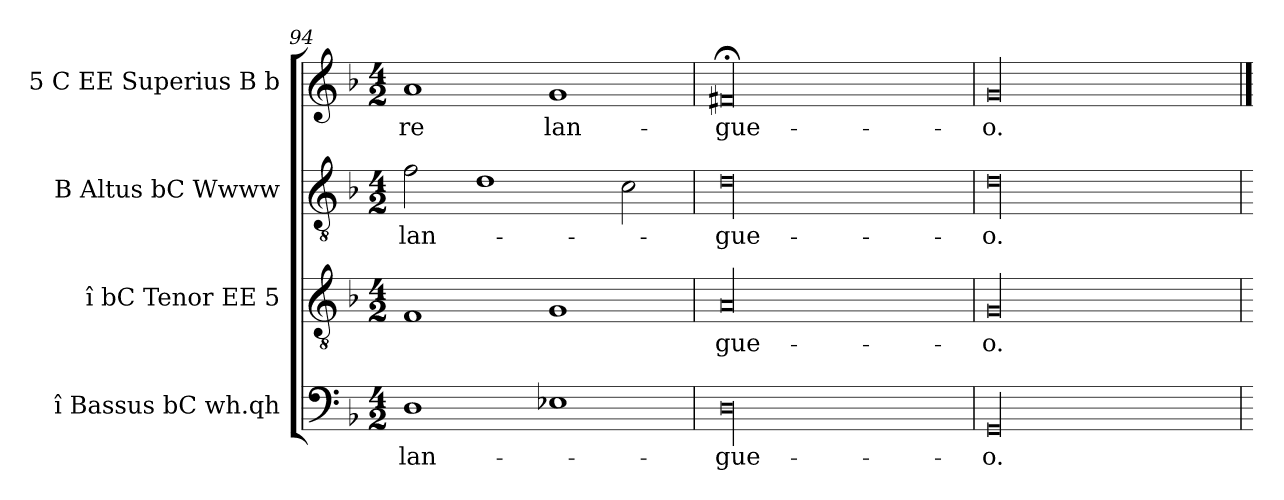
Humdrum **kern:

**kern	**text	**kern	**text	**kern	**text	**kern	**text
*part4	*part4	*part3	*part3	*part2	*part2	*part1	*part1
*staff4	*staff4	*staff3	*staff3	*staff2	*staff2	*staff1	*staff1
*I"î  Bassus  bC  wh.qh	*	*I"î  bC  Tenor  EE 5	*	*I"B  Altus  bC  Wwww	*	*I"5  C EE  Superius  B  b	*
*I'B.	*	*I'T.	*	*I'A.	*	*I'S.	*
*clefF4	*	*clefGv2	*	*clefGv2	*	*clefG2	*
*k[b-]	*	*k[b-]	*	*k[b-]	*	*k[b-]	*
*F:	*	*F:	*	*F:	*	*F:	*
*M4/2	*	*M4/2	*	*M4/2	*	*M4/2	*
=94	=94	=94	=94	=94	=94	=94	=94
!	!LO:LY:b:cj	!	!	!	!LO:LY:b	!	!LO:LY:b:cj
1D	lan-	1F	.	2f\	lan-	1a	-re
.	.	.	.	1d	.	.	.
!	!	!	!	!	!	!	!LO:LY:b:cj
1E-	.	1G	.	.	.	1g	lan-
.	.	.	.	2c\	.	.	.
=95	=95	=95	=95	=95	=95	=95	=95
!	!LO:LY:b:cj	!	!LO:LY:b:cj	!	!LO:LY:b:cj	!	!LO:LY:b:cj
00D\	-gue-	00A/	-gue-	00d\	-gue-	00f#;</	-gue-
=96	=96	=96	=96	=96	=96	=96	=96
!	!LO:LY:b:cj	!	!LO:LY:b:cj	!	!LO:LY:b:cj	!	!LO:LY:b:cj
00GG/	-o.	00G/	-o.	00d\	-o.	00g/	-o.
=	==	=	==	=	==	==	==
*-	*-	*-	*-	*-	*-	*-	*-
